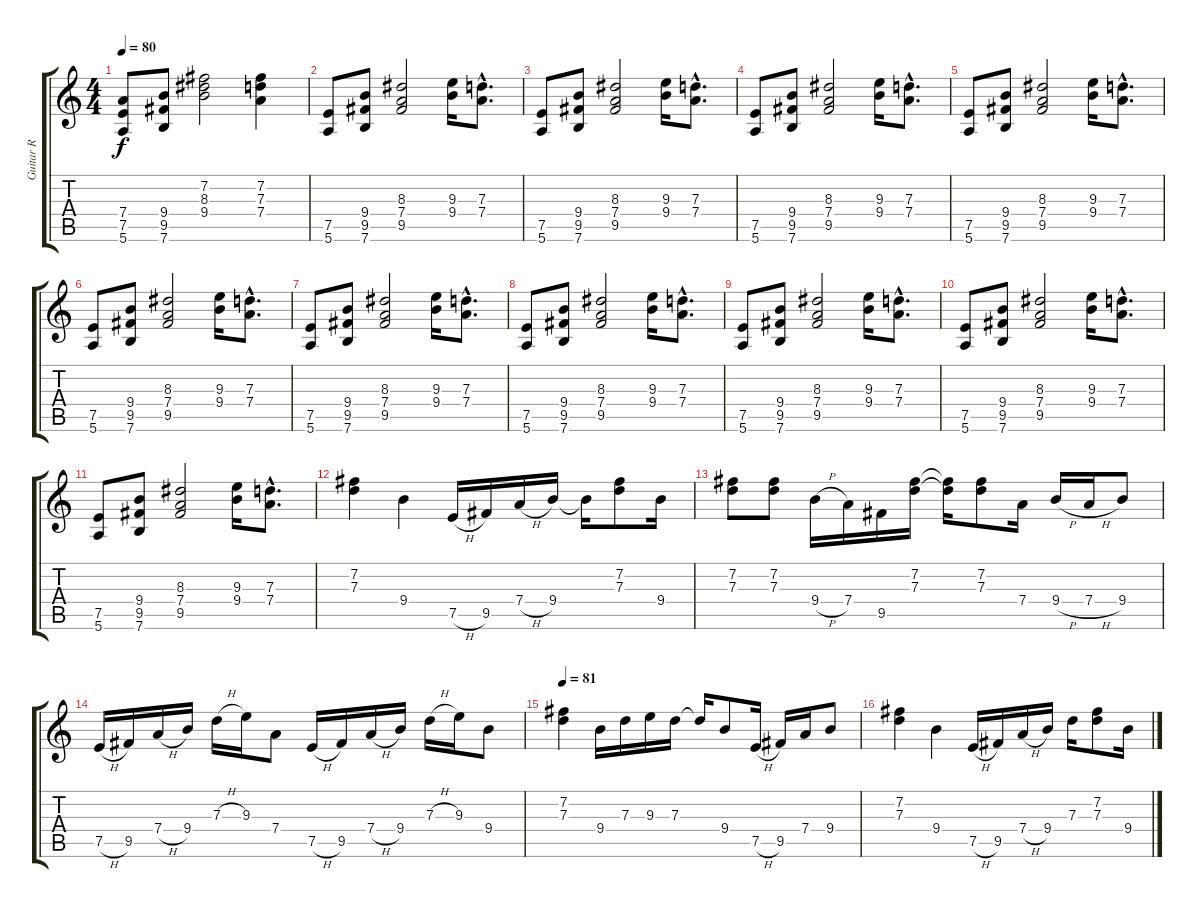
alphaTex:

\track ("Guitar R" "Guitar R") {instrument overdrivenguitar}
\staff {score tabs}
\tuning (E4 B3 G3 D3 A2 E2) {hide}
\ts (4 4)
\tempo 80
\clef g2
\ks c
(7.4 7.5 5.6).8{dy f} (9.4 9.5 7.6).8 (7.2 8.3 9.4).2 (7.2 7.3 7.4).4 |
(7.5 5.6).8 (9.4 9.5 7.6).8 (8.3 7.4 9.5).2 (9.3 9.4).16 (7.3{hac} 7.4{hac}).8{d} |
(7.5 5.6).8 (9.4 9.5 7.6).8 (8.3 7.4 9.5).2 (9.3 9.4).16 (7.3{hac} 7.4{hac}).8{d} |
(7.5 5.6).8 (9.4 9.5 7.6).8 (8.3 7.4 9.5).2 (9.3 9.4).16 (7.3{hac} 7.4{hac}).8{d} |
(7.5 5.6).8 (9.4 9.5 7.6).8 (8.3 7.4 9.5).2 (9.3 9.4).16 (7.3{hac} 7.4{hac}).8{d} |
(7.5 5.6).8 (9.4 9.5 7.6).8 (8.3 7.4 9.5).2 (9.3 9.4).16 (7.3{hac} 7.4{hac}).8{d} |
(7.5 5.6).8 (9.4 9.5 7.6).8 (8.3 7.4 9.5).2 (9.3 9.4).16 (7.3{hac} 7.4{hac}).8{d} |
(7.5 5.6).8 (9.4 9.5 7.6).8 (8.3 7.4 9.5).2 (9.3 9.4).16 (7.3{hac} 7.4{hac}).8{d} |
(7.5 5.6).8 (9.4 9.5 7.6).8 (8.3 7.4 9.5).2 (9.3 9.4).16 (7.3{hac} 7.4{hac}).8{d} |
(7.5 5.6).8 (9.4 9.5 7.6).8 (8.3 7.4 9.5).2 (9.3 9.4).16 (7.3{hac} 7.4{hac}).8{d} |
(7.5 5.6).8 (9.4 9.5 7.6).8 (8.3 7.4 9.5).2 (9.3 9.4).16 (7.3{hac} 7.4{hac}).8{d} |
(7.2 7.3).4 9.4.4 7.5{h}.16 9.5.16 7.4{h}.16 9.4.16 9.4{t}.16 (7.2 7.3).8 9.4.16 |
(7.2 7.3).8 (7.2 7.3).8 9.4{h}.16 7.4.16 9.5.16 (7.2 7.3).16 (7.2{t} 7.3{t}).16 (7.2 7.3).8 7.4.16 9.4{h}.16 7.4{h}.16 9.4.8 |
7.5{h}.16 9.5.16 7.4{h}.16 9.4.16 7.3{h}.16 9.3.16 7.4.8 7.5{h}.16 9.5.16 7.4{h}.16 9.4.16 7.3{h}.16 9.3.16 9.4.8 |
\tempo 81
(7.2 7.3).4 9.4.16 7.3.16 9.3.16 7.3.16 7.3{t}.16 9.4.8 7.5{h}.16 9.5.16 7.4.16 9.4.8 |
(7.2 7.3).4 9.4.4 7.5{h}.16 9.5.16 7.4{h}.16 9.4.16 7.3.16 (7.2 7.3).8 9.4.16
